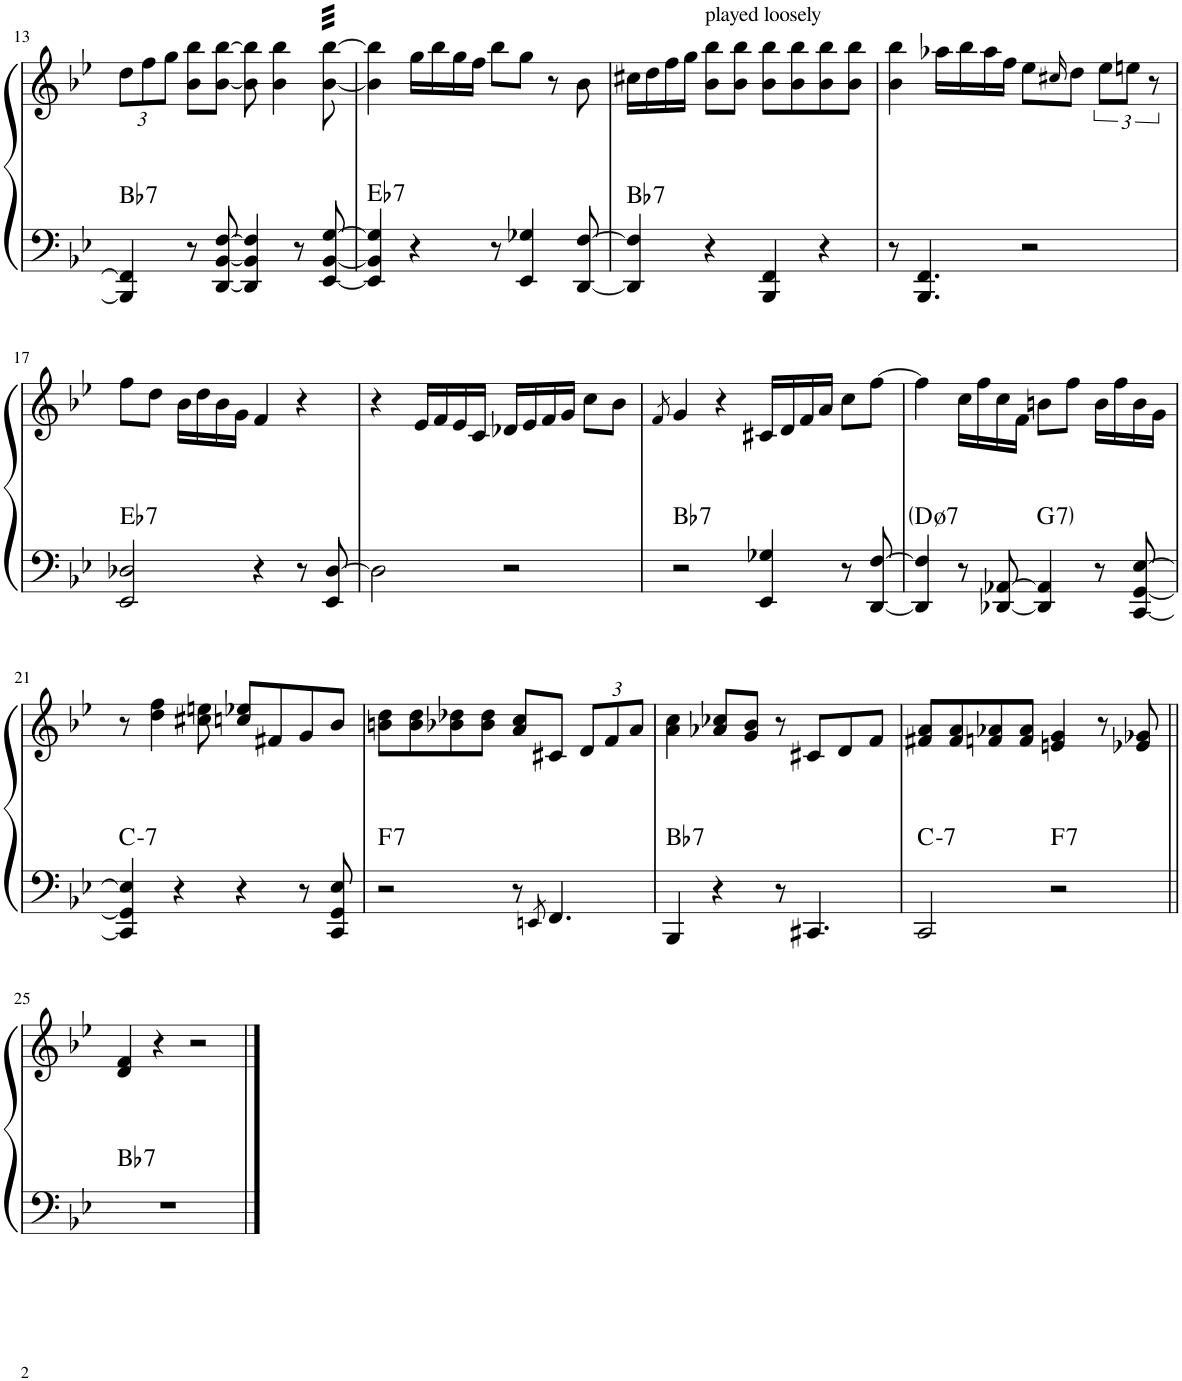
**kern	**kern	**harte
*part1	*part1	*part1
*staff2	*staff1	*
*I"Piano	*	*
*I'Pno.	*	*
!!LO:PB:g=z
*clefF4	*clefG2	*
*k[b-e-]	*k[b-e-]	*
*M4/4	*M4/4	*
*	*Xbrackettup	*
=13	=13	=13
!	!	!LO:H:kt=7
4BBB-/] 4FF/]	12dd\L	Bb:7
.	12ff\	.
.	12gg\J	.
8r	8b-\ 8bb-\L	.
[8DD/ [8BB-/ [8F/	[8b-\ [8bb-\J	.
4DD/] 4BB-/] 4F/]	8b-\] 8bb-\]	.
.	4b-\ 4bb-\	.
8r	.	.
*	*tremolo	*
[8EE-/ [8BB-/ [8G/	[64b-\ [64bb-\	.
.	64b-\ 64bb-\	.
.	64b-\ 64bb-\	.
.	64b-\ 64bb-\	.
.	64b-\ 64bb-\	.
.	64b-\ 64bb-\	.
.	64b-\ 64bb-\	.
.	64b-\ 64bb-\	.
*	*Xtremolo	*
=14	=14	=14
!	!	!LO:H:kt=7
4EE-/] 4BB-/] 4G/]	4b-\] 4bb-\]	Eb:7
4r	16gg\LL	.
.	16bb-\	.
.	16gg\	.
.	16ff\JJ	.
8r	8bb-\L	.
4EE-/ 4G-X/	8gg\J	.
.	8r	.
[8DD/ [8F/	8b-\	.
=15	=15	=15
!	!	!LO:H:kt=7
4DD/] 4F/]	16cc#X\LL	Bb:7
.	16dd\	.
.	16ff\	.
.	16gg\JJ	.
!	!LO:TX:a:t=played loosely	!
4r	8b-\ 8bb-\L	.
.	8b-\ 8bb-\J	.
4BBB-/ 4FF/	8b-\ 8bb-\L	.
.	8b-\ 8bb-\	.
4r	8b-\ 8bb-\	.
.	8b-\ 8bb-\J	.
=16	=16	=16
8r	4b-\ 4bb-\	.
4.BBB-/ 4.FF/	.	.
.	16aa-X\LL	.
.	16bb-\	.
.	16aa-\	.
.	16ff\JJ	.
2r	8ee-\L	.
.	16qcc#X/	.
.	8dd\J	.
*	*brackettup	*
.	12ee-\L	.
.	12een\J	.
.	12r	.
!!LO:LB:g=z
=17	=17	=17
!	!	!LO:H:kt=7
2EE-/ 2D-X/	8ff\L	Eb:7
.	8dd\J	.
.	16b-\LL	.
.	16dd\	.
.	16b-\	.
.	16g\JJ	.
4r	4f/	.
8r	4r	.
8EE-/ [8D-/	.	.
=18	=18	=18
2D-\]	4r	.
.	16e-/LL	.
.	16f/	.
.	16e-/	.
.	16c/JJ	.
2r	16d-X/LL	.
.	16e-/	.
.	16f/	.
.	16g/JJ	.
.	8cc\L	.
.	8b-\J	.
=19	=19	=19
.	8qf/	.
!	!	!LO:H:kt=7
2r	4g/	Bb:7
.	4r	.
4EE-/ 4G-X/	16c#X/LL	.
.	16d/	.
.	16f/	.
.	16a/JJ	.
8r	8cc\L	.
[8DD/ [8F/	[8ff\J	.
=20	=20	=20
!	!	!LO:H:kt=7
4DD/] 4F/]	4ff\]	D:hdim7
8r	16cc\LL	.
.	16ff\	.
[8DD-X/ [8AA-X/	16cc\	.
.	16f\JJ	.
!	!	!LO:H:kt=7
4DD-/] 4AA-/]	8bn\L	G:7
.	8ff\J	.
8r	16b\LL	.
.	16ff\	.
[8CC/ [8GG/ [8E-/	16b\	.
.	16g\JJ	.
!!LO:LB:g=z
=21	=21	=21
!	!	!LO:H:kt=7
4CC/] 4GG/] 4E-/]	8r	C:min7
.	4dd\ 4ff\	.
4r	.	.
.	8cc#X\ 8een\	.
4r	8ccn/ 8ee-X/L	.
.	8f#X/	.
8r	8g/	.
8CC/ 8GG/ 8E-/	8b-/J	.
=22	=22	=22
!	!	!LO:H:kt=7
2r	8bn\ 8dd\L	F:7
.	8b\ 8dd\	.
.	8b-X\ 8dd-X\	.
.	8b-\ 8dd-\J	.
8r	8a/ 8cc/L	.
8qEEn/	.	.
4.FF/	8c#X/J	.
*	*Xbrackettup	*
.	12d/L	.
.	12f/	.
.	12a/J	.
=23	=23	=23
!	!	!LO:H:kt=7
4BBB-/	4a\ 4cc\	Bb:7
4r	8a-X/ 8cc-X/L	.
.	8g/ 8b-/J	.
8r	8r	.
4.CC#X/	8c#X/L	.
.	8d/	.
.	8f/J	.
=24	=24	=24
!	!	!LO:H:kt=7
2CC/	8f#X/ 8a/L	C:min7
.	8f#/ 8a/	.
.	8fn/ 8a-X/	.
.	8f/ 8a-/J	.
!	!	!LO:H:kt=7
2r	4en/ 4g/	F:7
.	8r	.
.	8e-X/ 8g-X/	.
!!LO:LB:g=z
=25||	=25||	=25||
!	!	!LO:H:kt=7
1r	4d/ 4f/	Bb:7
.	4r	.
.	2r	.
==	==	==
*-	*-	*-
